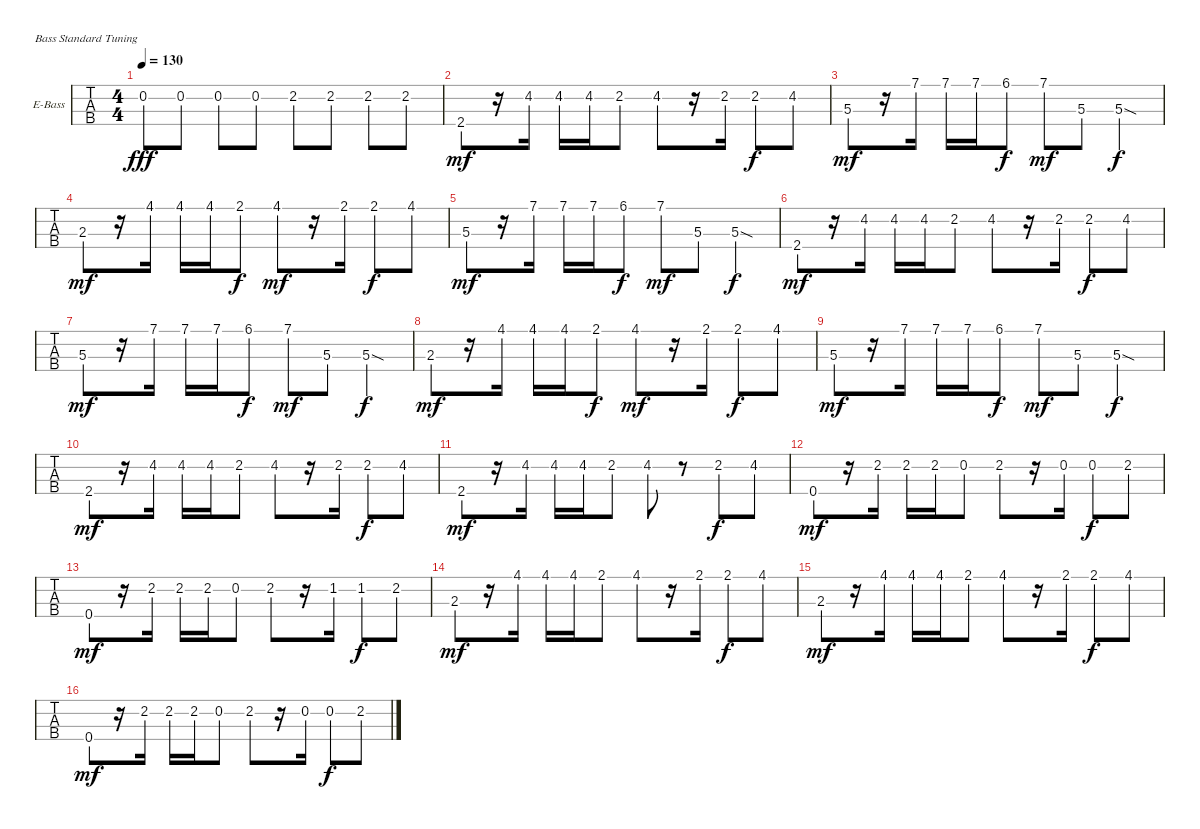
\bracketExtendMode groupsimilarinstruments
\firstSystemTrackNameOrientation horizontal
\otherSystemsTrackNameOrientation horizontal
\track ("BASS" "E-Bass") {instrument electricbassfinger}
\staff {tabs}
\tuning (G2 D2 A1 E1)
\ts (4 4)
\tempo 130
\clef f4
\scale
0.333333
\ks f#minor
0.2.8{dy fff} 0.2.8 0.2.8 0.2.8 2.2.8 2.2.8 2.2.8 2.2.8 |
\scale
0.333333 2.4{ac st}.8{dy mf} r.16 4.2{ac st}.16 4.2{ac st}.16 4.2{ac st}.16 2.2{ac st}.8 4.2{ac st}.8 r.16 2.2{ac st}.16 2.2.8{dy f} 4.2.8 |
\scale
0.333333 5.3.8{dy mf} r.16 7.1{ac st}.16 7.1{ac st}.16 7.1{ac st}.16 6.1.8{dy f} 7.1{ac st}.8{dy mf} 5.3.8 5.3{sod}.4{dy f} |
\scale
0.333333 2.3{ac st}.8{dy mf} r.16 4.1{ac st}.16 4.1{ac st}.16 4.1{ac st}.16 2.1.8{dy f} 4.1{ac st}.8{dy mf} r.16 2.1{ac st}.16 2.1.8{dy f} 4.1.8 |
\scale
0.333333 5.3.8{dy mf} r.16 7.1{ac st}.16 7.1{ac st}.16 7.1{ac st}.16 6.1.8{dy f} 7.1{ac st}.8{dy mf} 5.3.8 5.3{sod}.4{dy f} |
\scale
0.333333 2.4{ac st}.8{dy mf} r.16 4.2{ac st}.16 4.2{ac st}.16 4.2{ac st}.16 2.2{ac st}.8 4.2{ac st}.8 r.16 2.2{ac st}.16 2.2.8{dy f} 4.2.8 |
\scale
0.333333 5.3.8{dy mf} r.16 7.1{ac st}.16 7.1{ac st}.16 7.1{ac st}.16 6.1.8{dy f} 7.1{ac st}.8{dy mf} 5.3.8 5.3{sod}.4{dy f} |
\scale
0.322751 2.3{ac st}.8{dy mf} r.16 4.1{ac st}.16 4.1{ac st}.16 4.1{ac st}.16 2.1.8{dy f} 4.1{ac st}.8{dy mf} r.16 2.1{ac st}.16 2.1.8{dy f} 4.1.8 |
\scale
0.354497 5.3.8{dy mf} r.16 7.1{ac st}.16 7.1{ac st}.16 7.1{ac st}.16 6.1.8{dy f} 7.1{ac st}.8{dy mf} 5.3.8 5.3{sod}.4{dy f} |
2.4{ac st}.8{dy mf} r.16 4.2{ac st}.16 4.2{ac st}.16 4.2{ac st}.16 2.2{ac st}.8 4.2{ac st}.8 r.16 2.2{ac st}.16 2.2.8{dy f} 4.2.8 |
2.4{ac st}.8{dy mf} r.16 4.2{ac st}.16 4.2{ac st}.16 4.2{ac st}.16 2.2{ac st}.8 4.2{ac st}.8 r.8 2.2.8{dy f} 4.2.8 |
0.4{ac st}.8{dy mf} r.16 2.2{ac st}.16 2.2{ac st}.16 2.2{ac st}.16 0.2{ac st}.8 2.2{ac st}.8 r.16 0.2{ac st}.16 0.2.8{dy f} 2.2.8 |
0.4{ac st}.8{dy mf} r.16 2.2{ac st}.16 2.2{ac st}.16 2.2{ac st}.16 0.2{ac st}.8 2.2{ac st}.8 r.16 1.2{ac st}.16 1.2.8{dy f} 2.2.8 |
2.3{ac st}.8{dy mf} r.16 4.1{ac st}.16 4.1{ac st}.16 4.1{ac st}.16 2.1{ac st}.8 4.1{ac st}.8 r.16 2.1{ac st}.16 2.1.8{dy f} 4.1.8 |
2.3{ac st}.8{dy mf} r.16 4.1{ac st}.16 4.1{ac st}.16 4.1{ac st}.16 2.1{ac st}.8 4.1{ac st}.8 r.16 2.1{ac st}.16 2.1.8{dy f} 4.1.8 |
0.4{ac st}.8{dy mf} r.16 2.2{ac st}.16 2.2{ac st}.16 2.2{ac st}.16 0.2{ac st}.8 2.2{ac st}.8 r.16 0.2{ac st}.16 0.2.8{dy f} 2.2.8
